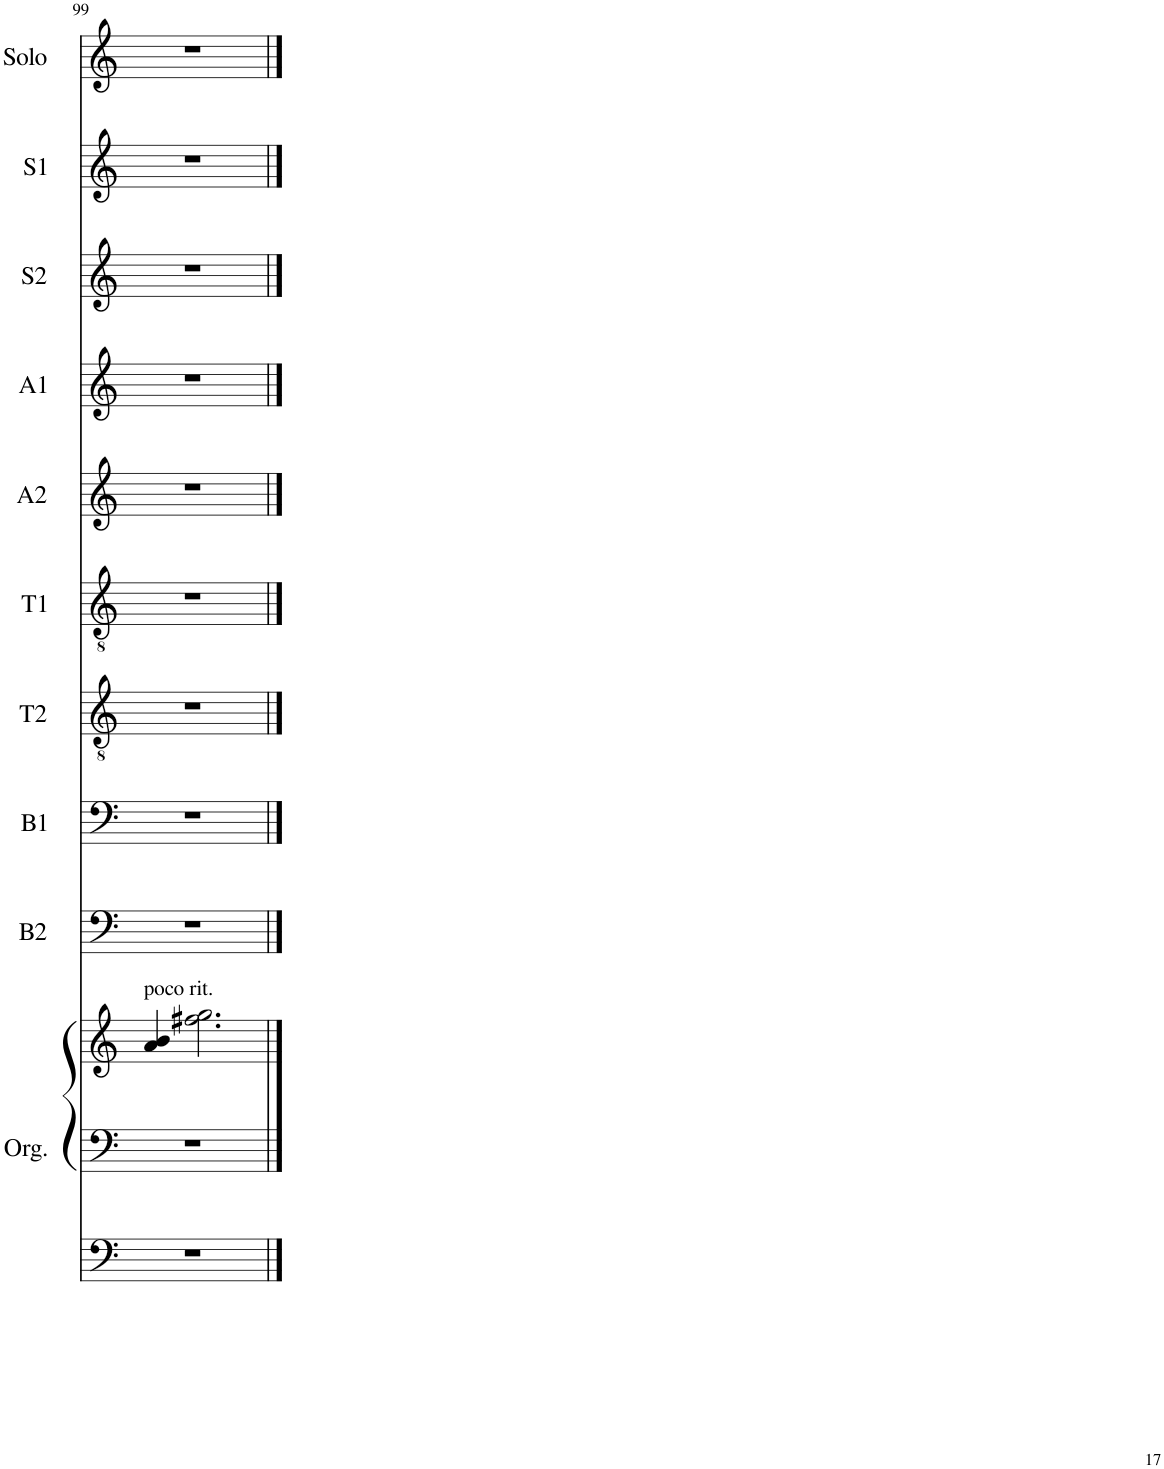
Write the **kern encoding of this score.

**kern	**kern	**kern	**kern	**kern	**kern	**kern	**kern	**kern	**kern	**kern	**kern
*part10	*part10	*part10	*part9	*part8	*part7	*part6	*part5	*part4	*part3	*part2	*part1
*staff12	*staff11	*staff10	*staff9	*staff8	*staff7	*staff6	*staff5	*staff4	*staff3	*staff2	*staff1
*I"Organ	*	*	*I"Bass 2	*I"Bass 1	*I"Tenor 2	*I"Tenor 1	*I"Alto 2	*I"Alto 1	*I"Soprano 2	*I"Soprano 1	*I"Solo
*I'Org.	*	*	*I'B2	*I'B1	*I'T2	*I'T1	*I'A2	*I'A1	*I'S2	*I'S1	*I'Solo
!!LO:PB:g=z
*clefF4	*clefF4	*clefG2	*clefF4	*clefF4	*clefGv2	*clefGv2	*clefG2	*clefG2	*clefG2	*clefG2	*clefG2
*k[]	*k[]	*k[]	*k[]	*k[]	*k[]	*k[]	*k[]	*k[]	*k[]	*k[]	*k[]
*M4/4	*M4/4	*M4/4	*M4/4	*M4/4	*M4/4	*M4/4	*M4/4	*M4/4	*M4/4	*M4/4	*M4/4
=99	=99	=99	=99	=99	=99	=99	=99	=99	=99	=99	=99
!	!	!LO:TX:a:t=poco rit.	!	!	!	!	!	!	!	!	!
1r	1r	4a/ 4b/	1r	1r	1r	1r	1r	1r	1r	1r	1r
.	.	2.ff#X\ 2.gg\	.	.	.	.	.	.	.	.	.
==	==	==	==	==	==	==	==	==	==	==	==
*-	*-	*-	*-	*-	*-	*-	*-	*-	*-	*-	*-
